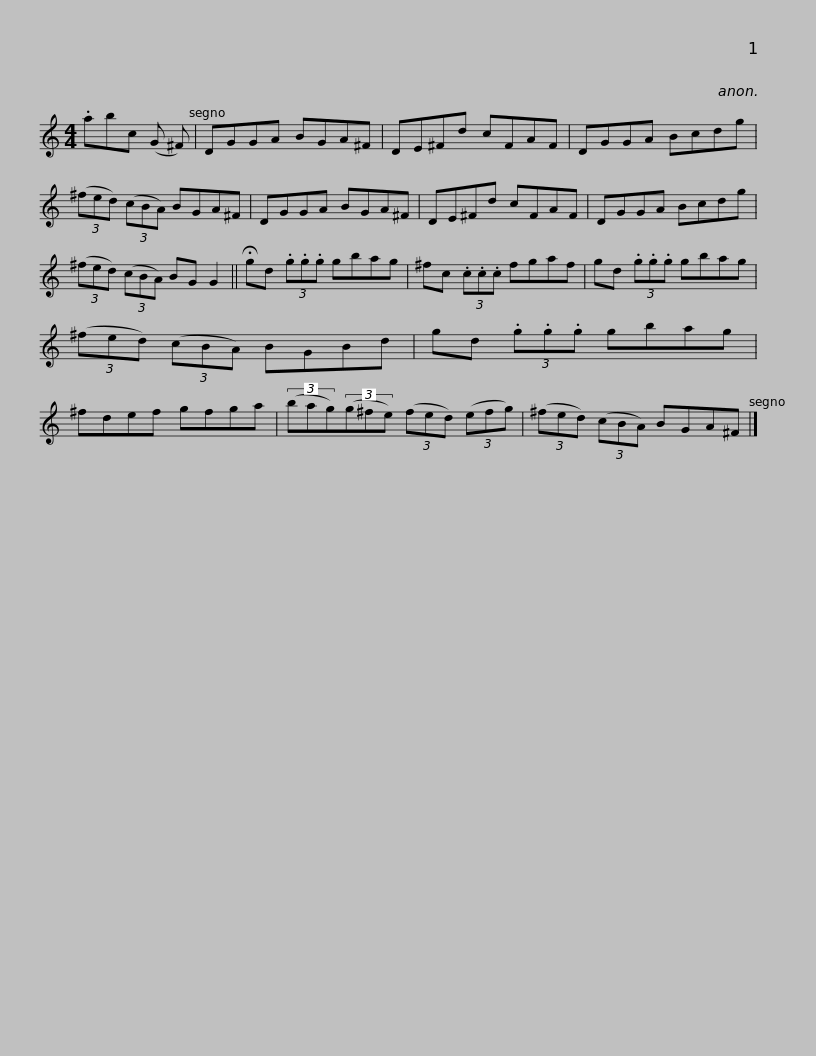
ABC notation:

X:1
L:1/8
M:4/4
I:linebreak $
K:C
V:1 treble
V:1
 .abc (G ^F) | DGGA BGA^F | DE^Fd cFAF | DGGA Bcdg | (3(^fed) (3(cBA) BGA^F |$ %5
 DGGA BGA^F | DE^Fd cFAF | DGGA Bcdg | (3(^fed) (3(cBA) BG G2 || !fermata!gd (3.g.g.g gbag |$ %10
 ^fc (3.c.c.c fgaf | gd (3.g.g.g gbag | (3(^fed) (3(cBA) BGBd | gd (3.g.g.g gbag | ^fdef gfga |$ %15
 (3(bag)(3(g^fe) (3(fed) (3(efg) | (3(^fed) (3(cBA) BGA^F |] %17
